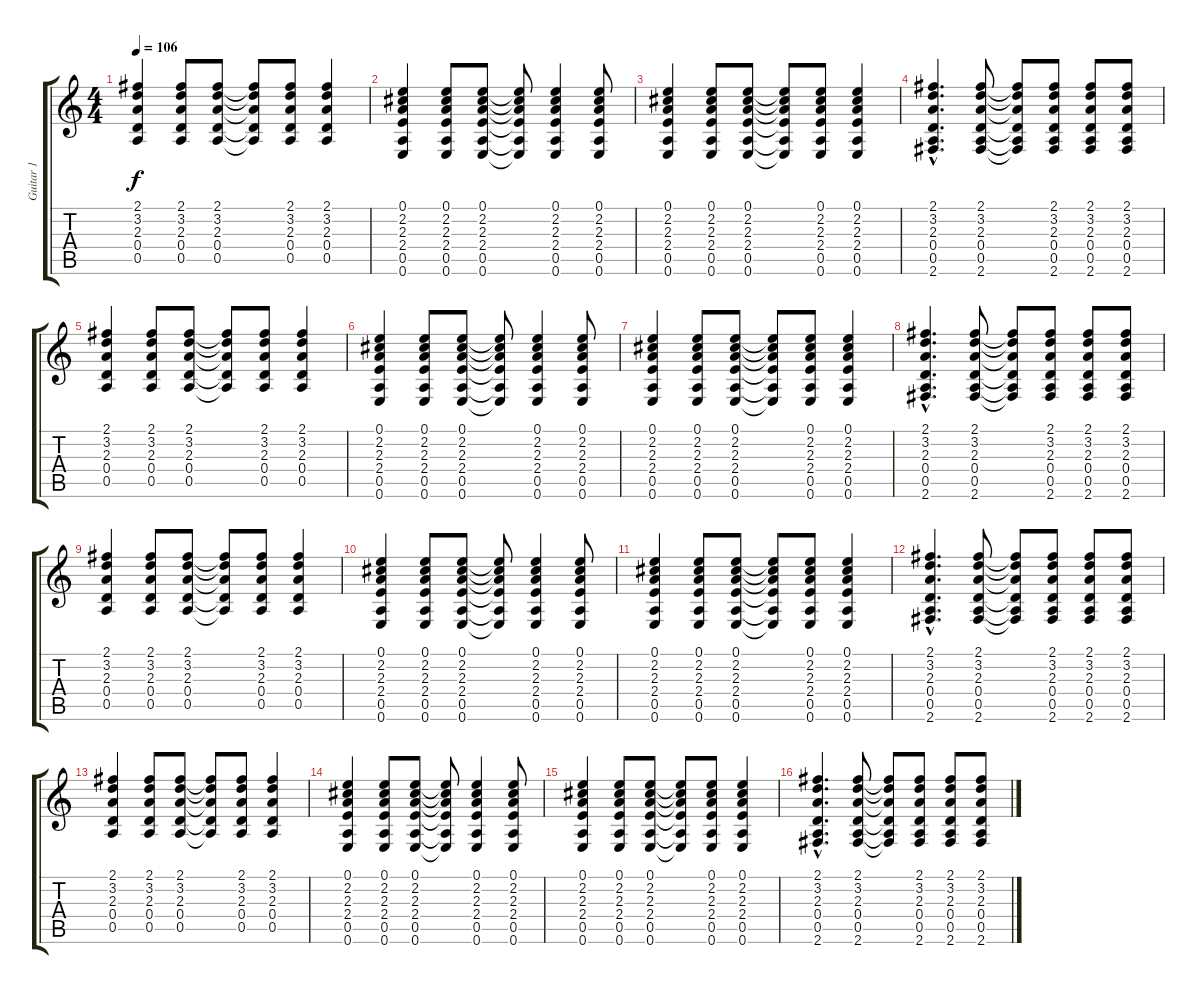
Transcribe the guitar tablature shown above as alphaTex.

\track ("Guitar 1" "Guitar 1") {instrument acousticguitarsteel}
\staff {score tabs}
\tuning (E4 B3 G3 D3 A2 E2) {hide}
\ts (4 4)
\tempo 106
\clef g2
\ks c
(2.1 3.2 2.3 0.4 0.5).4{dy f} (2.1 3.2 2.3 0.4 0.5).8 (2.1 3.2 2.3 0.4 0.5).8 (2.1{t} 3.2{t} 2.3{t} 0.4{t} 0.5{t}).8 (2.1 3.2 2.3 0.4 0.5).8 (2.1 3.2 2.3 0.4 0.5).4 |
(0.1 2.2 2.3 2.4 0.5 0.6).4 (0.1 2.2 2.3 2.4 0.5 0.6).8 (0.1 2.2 2.3 2.4 0.5 0.6).8 (0.1{t} 2.2{t} 2.3{t} 2.4{t} 0.5{t} 0.6{t}).8 (0.1 2.2 2.3 2.4 0.5 0.6).4 (0.1 2.2 2.3 2.4 0.5 0.6).8 |
(0.1 2.2 2.3 2.4 0.5 0.6).4 (0.1 2.2 2.3 2.4 0.5 0.6).8 (0.1 2.2 2.3 2.4 0.5 0.6).8 (0.1{t} 2.2{t} 2.3{t} 2.4{t} 0.5{t} 0.6{t}).8 (0.1 2.2 2.3 2.4 0.5 0.6).8 (0.1 2.2 2.3 2.4 0.5 0.6).4 |
(2.1{hac} 3.2{hac} 2.3{hac} 0.4{hac} 0.5{hac} 2.6{hac}).4{d} (2.1 3.2 2.3 0.4 0.5 2.6).8 (2.1{t} 3.2{t} 2.3{t} 0.4{t} 0.5{t} 2.6{t}).8 (2.1 3.2 2.3 0.4 0.5 2.6).8 (2.1 3.2 2.3 0.4 0.5 2.6).8 (2.1 3.2 2.3 0.4 0.5 2.6).8 |
(2.1 3.2 2.3 0.4 0.5).4 (2.1 3.2 2.3 0.4 0.5).8 (2.1 3.2 2.3 0.4 0.5).8 (2.1{t} 3.2{t} 2.3{t} 0.4{t} 0.5{t}).8 (2.1 3.2 2.3 0.4 0.5).8 (2.1 3.2 2.3 0.4 0.5).4 |
(0.1 2.2 2.3 2.4 0.5 0.6).4 (0.1 2.2 2.3 2.4 0.5 0.6).8 (0.1 2.2 2.3 2.4 0.5 0.6).8 (0.1{t} 2.2{t} 2.3{t} 2.4{t} 0.5{t} 0.6{t}).8 (0.1 2.2 2.3 2.4 0.5 0.6).4 (0.1 2.2 2.3 2.4 0.5 0.6).8 |
(0.1 2.2 2.3 2.4 0.5 0.6).4 (0.1 2.2 2.3 2.4 0.5 0.6).8 (0.1 2.2 2.3 2.4 0.5 0.6).8 (0.1{t} 2.2{t} 2.3{t} 2.4{t} 0.5{t} 0.6{t}).8 (0.1 2.2 2.3 2.4 0.5 0.6).8 (0.1 2.2 2.3 2.4 0.5 0.6).4 |
(2.1{hac} 3.2{hac} 2.3{hac} 0.4{hac} 0.5{hac} 2.6{hac}).4{d} (2.1 3.2 2.3 0.4 0.5 2.6).8 (2.1{t} 3.2{t} 2.3{t} 0.4{t} 0.5{t} 2.6{t}).8 (2.1 3.2 2.3 0.4 0.5 2.6).8 (2.1 3.2 2.3 0.4 0.5 2.6).8 (2.1 3.2 2.3 0.4 0.5 2.6).8 |
(2.1 3.2 2.3 0.4 0.5).4 (2.1 3.2 2.3 0.4 0.5).8 (2.1 3.2 2.3 0.4 0.5).8 (2.1{t} 3.2{t} 2.3{t} 0.4{t} 0.5{t}).8 (2.1 3.2 2.3 0.4 0.5).8 (2.1 3.2 2.3 0.4 0.5).4 |
(0.1 2.2 2.3 2.4 0.5 0.6).4 (0.1 2.2 2.3 2.4 0.5 0.6).8 (0.1 2.2 2.3 2.4 0.5 0.6).8 (0.1{t} 2.2{t} 2.3{t} 2.4{t} 0.5{t} 0.6{t}).8 (0.1 2.2 2.3 2.4 0.5 0.6).4 (0.1 2.2 2.3 2.4 0.5 0.6).8 |
(0.1 2.2 2.3 2.4 0.5 0.6).4 (0.1 2.2 2.3 2.4 0.5 0.6).8 (0.1 2.2 2.3 2.4 0.5 0.6).8 (0.1{t} 2.2{t} 2.3{t} 2.4{t} 0.5{t} 0.6{t}).8 (0.1 2.2 2.3 2.4 0.5 0.6).8 (0.1 2.2 2.3 2.4 0.5 0.6).4 |
(2.1{hac} 3.2{hac} 2.3{hac} 0.4{hac} 0.5{hac} 2.6{hac}).4{d} (2.1 3.2 2.3 0.4 0.5 2.6).8 (2.1{t} 3.2{t} 2.3{t} 0.4{t} 0.5{t} 2.6{t}).8 (2.1 3.2 2.3 0.4 0.5 2.6).8 (2.1 3.2 2.3 0.4 0.5 2.6).8 (2.1 3.2 2.3 0.4 0.5 2.6).8 |
(2.1 3.2 2.3 0.4 0.5).4 (2.1 3.2 2.3 0.4 0.5).8 (2.1 3.2 2.3 0.4 0.5).8 (2.1{t} 3.2{t} 2.3{t} 0.4{t} 0.5{t}).8 (2.1 3.2 2.3 0.4 0.5).8 (2.1 3.2 2.3 0.4 0.5).4 |
(0.1 2.2 2.3 2.4 0.5 0.6).4 (0.1 2.2 2.3 2.4 0.5 0.6).8 (0.1 2.2 2.3 2.4 0.5 0.6).8 (0.1{t} 2.2{t} 2.3{t} 2.4{t} 0.5{t} 0.6{t}).8 (0.1 2.2 2.3 2.4 0.5 0.6).4 (0.1 2.2 2.3 2.4 0.5 0.6).8 |
(0.1 2.2 2.3 2.4 0.5 0.6).4 (0.1 2.2 2.3 2.4 0.5 0.6).8 (0.1 2.2 2.3 2.4 0.5 0.6).8 (0.1{t} 2.2{t} 2.3{t} 2.4{t} 0.5{t} 0.6{t}).8 (0.1 2.2 2.3 2.4 0.5 0.6).8 (0.1 2.2 2.3 2.4 0.5 0.6).4 |
(2.1{hac} 3.2{hac} 2.3{hac} 0.4{hac} 0.5{hac} 2.6{hac}).4{d} (2.1 3.2 2.3 0.4 0.5 2.6).8 (2.1{t} 3.2{t} 2.3{t} 0.4{t} 0.5{t} 2.6{t}).8 (2.1 3.2 2.3 0.4 0.5 2.6).8 (2.1 3.2 2.3 0.4 0.5 2.6).8 (2.1 3.2 2.3 0.4 0.5 2.6).8
